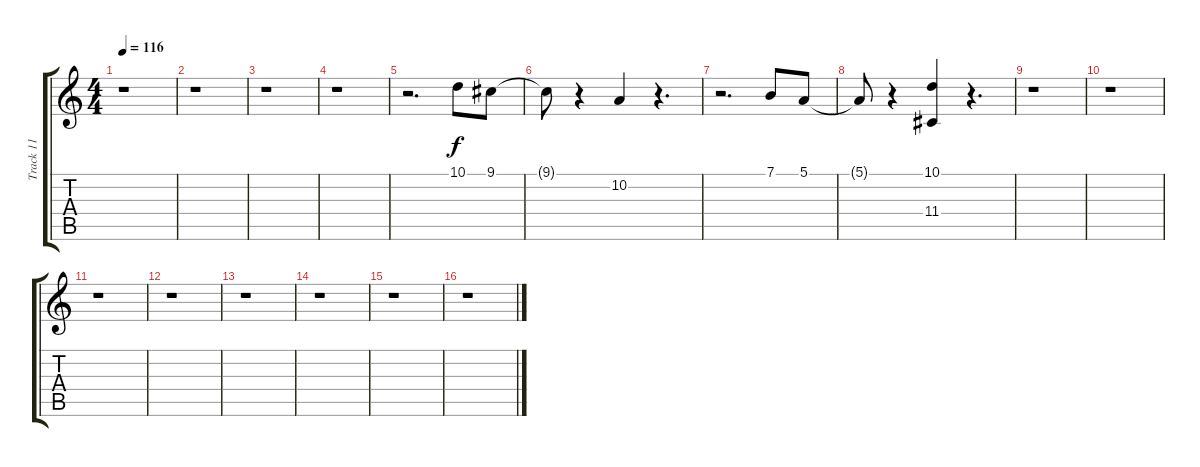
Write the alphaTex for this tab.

\track ("Track 11" "Track 11") {instrument fx4atmosphere}
\staff {score tabs}
\tuning (E4 B3 G3 D3 A2 E2) {hide}
\ts (4 4)
\tempo 116
\clef g2
\ks c
r.1{dy f} |
r.1 |
r.1 |
r.1 |
r.2{d} 10.1.8 9.1.8 |
9.1{t}.8 r.4 10.2.4 r.4{d} |
r.2{d} 7.1.8 5.1.8 |
5.1{t}.8 r.4 (10.1 11.4).4 r.4{d} |
r.1 |
r.1 |
r.1 |
r.1 |
r.1 |
r.1 |
r.1 |
r.1
